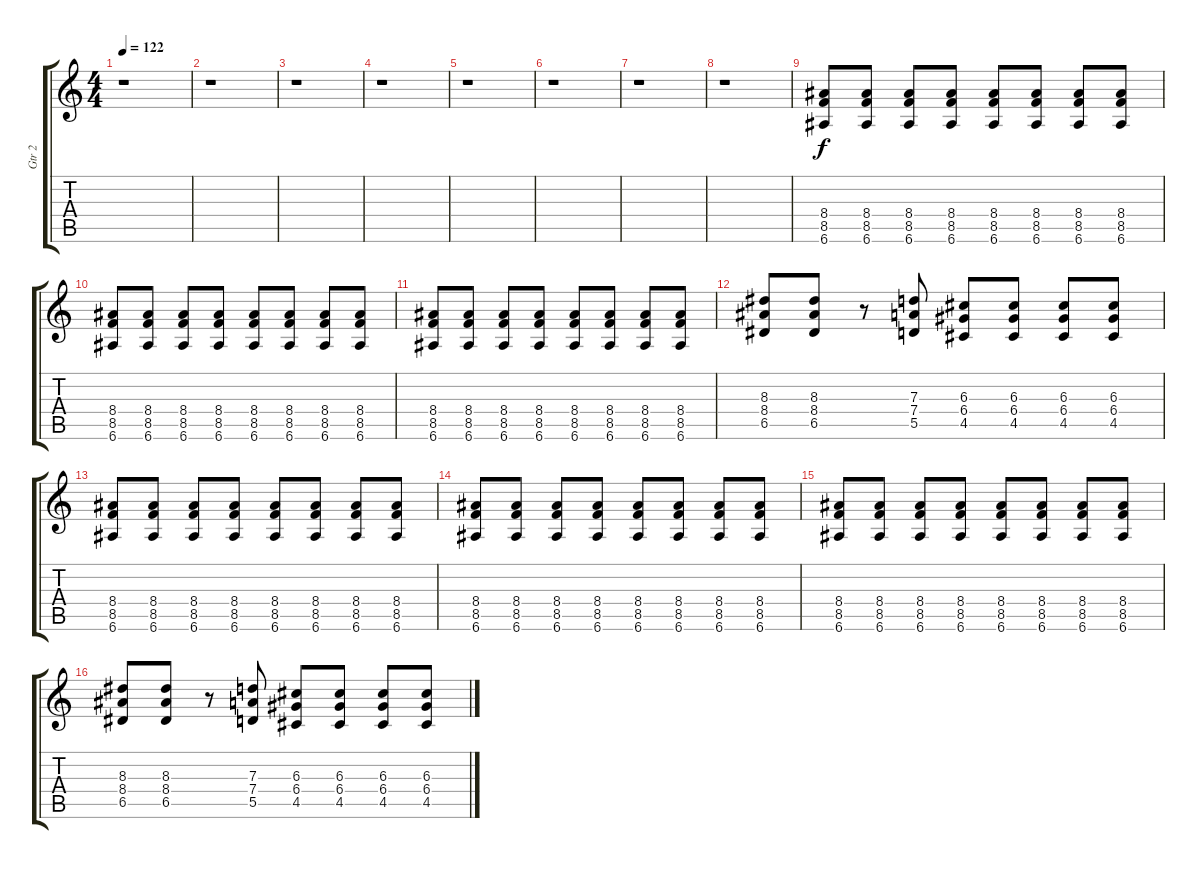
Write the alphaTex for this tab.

\track ("Gtr 2" "Gtr 2") {instrument distortionguitar}
\staff {score tabs}
\tuning (E4 B3 G3 D3 A2 E2) {hide}
\ts (4 4)
\tempo 122
\clef g2
\ks c
r.1{dy f instrument distortionguitar} |
r.1 |
r.1 |
r.1 |
r.1 |
r.1 |
r.1 |
r.1 |
(8.4 8.5 6.6).8 (8.4 8.5 6.6).8 (8.4 8.5 6.6).8 (8.4 8.5 6.6).8 (8.4 8.5 6.6).8 (8.4 8.5 6.6).8 (8.4 8.5 6.6).8 (8.4 8.5 6.6).8 |
(8.4 8.5 6.6).8 (8.4 8.5 6.6).8 (8.4 8.5 6.6).8 (8.4 8.5 6.6).8 (8.4 8.5 6.6).8 (8.4 8.5 6.6).8 (8.4 8.5 6.6).8 (8.4 8.5 6.6).8 |
(8.4 8.5 6.6).8 (8.4 8.5 6.6).8 (8.4 8.5 6.6).8 (8.4 8.5 6.6).8 (8.4 8.5 6.6).8 (8.4 8.5 6.6).8 (8.4 8.5 6.6).8 (8.4 8.5 6.6).8 |
(8.3 8.4 6.5).8 (8.3 8.4 6.5).8 r.8 (7.3 7.4 5.5).8 (6.3 6.4 4.5).8 (6.3 6.4 4.5).8 (6.3 6.4 4.5).8 (6.3 6.4 4.5).8 |
(8.4 8.5 6.6).8 (8.4 8.5 6.6).8 (8.4 8.5 6.6).8 (8.4 8.5 6.6).8 (8.4 8.5 6.6).8 (8.4 8.5 6.6).8 (8.4 8.5 6.6).8 (8.4 8.5 6.6).8 |
(8.4 8.5 6.6).8 (8.4 8.5 6.6).8 (8.4 8.5 6.6).8 (8.4 8.5 6.6).8 (8.4 8.5 6.6).8 (8.4 8.5 6.6).8 (8.4 8.5 6.6).8 (8.4 8.5 6.6).8 |
(8.4 8.5 6.6).8 (8.4 8.5 6.6).8 (8.4 8.5 6.6).8 (8.4 8.5 6.6).8 (8.4 8.5 6.6).8 (8.4 8.5 6.6).8 (8.4 8.5 6.6).8 (8.4 8.5 6.6).8 |
(8.3 8.4 6.5).8 (8.3 8.4 6.5).8 r.8 (7.3 7.4 5.5).8 (6.3 6.4 4.5).8 (6.3 6.4 4.5).8 (6.3 6.4 4.5).8 (6.3 6.4 4.5).8
